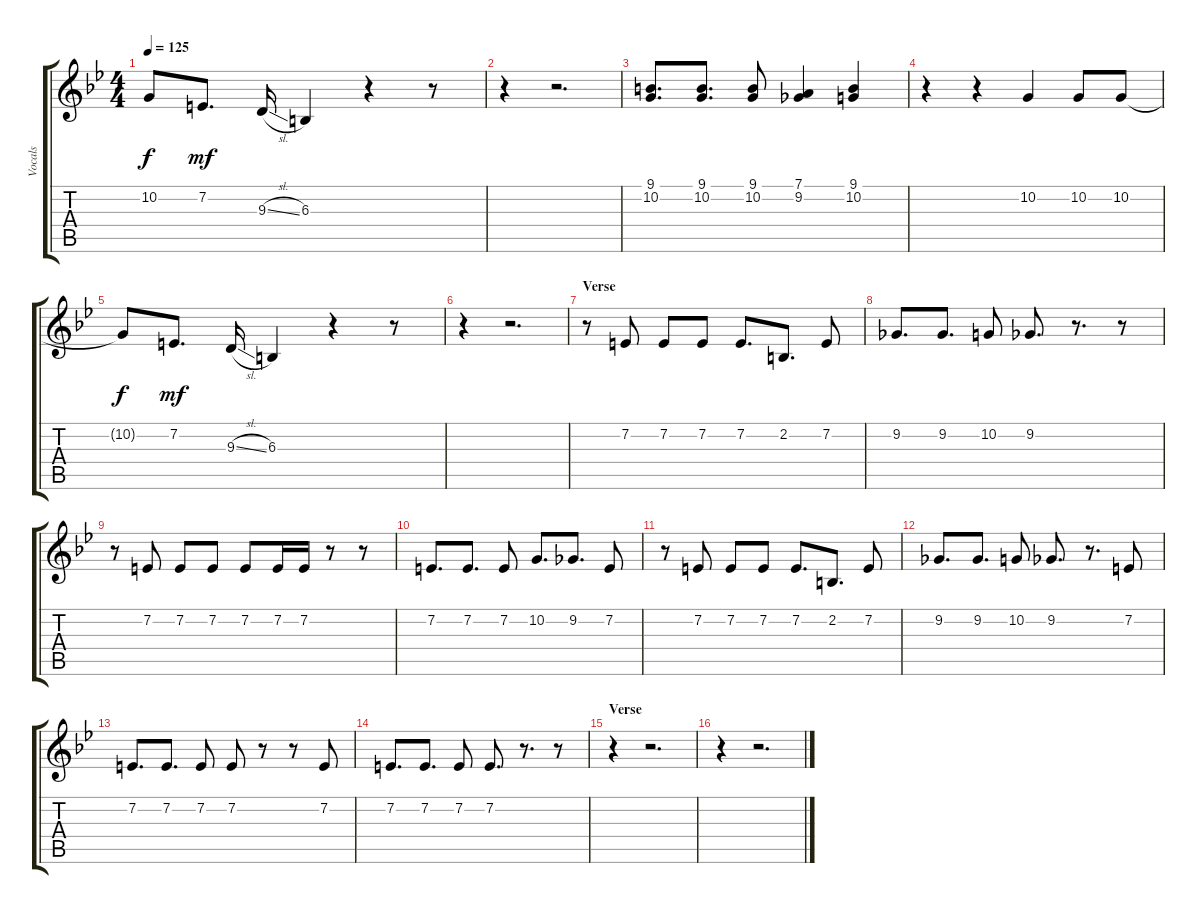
\track ("Vocals" "Vocals") {instrument lead2sawtooth}
\staff {score tabs}
\tuning (D4 A3 F3 C3 G2 D2) {hide}
\ts (4 4)
\tempo 125
\clef g2
\ks bb
10.2{t}.8{dy f} 7.2.8{d dy mf} 9.3{sl}.16 6.3.4 r.4 r.8 |
r.4 r.2{d} |
(9.1 10.2).8{d} (9.1 10.2).8{d} (9.1 10.2).8 (7.1 9.2).4 (9.1 10.2).4 |
r.4 r.4 10.2.4 10.2.8 10.2.8 |
10.2{t}.8{dy f} 7.2.8{d dy mf} 9.3{sl}.16 6.3.4 r.4 r.8 |
r.4 r.2{d} |
\section ("" "Verse")
r.8 7.2.8 7.2.8 7.2.8 7.2.8{d} 2.2.8{d} 7.2.8 |
9.2.8{d} 9.2.8{d} 10.2.8 9.2.8{d} r.8{d} r.8 |
r.8 7.2.8 7.2.8 7.2.8 7.2.8 7.2.16 7.2.16 r.8 r.8 |
7.2.8{d} 7.2.8{d} 7.2.8 10.2.8{d} 9.2.8{d} 7.2.8 |
r.8 7.2.8 7.2.8 7.2.8 7.2.8{d} 2.2.8{d} 7.2.8 |
9.2.8{d} 9.2.8{d} 10.2.8 9.2.8{d} r.8{d} 7.2.8 |
7.2.8{d} 7.2.8{d} 7.2.8 7.2.8 r.8 r.8 7.2.8 |
7.2.8{d} 7.2.8{d} 7.2.8 7.2.8{d} r.8{d} r.8 |
\section ("" "Verse")
r.4 r.2{d} |
r.4 r.2{d}
